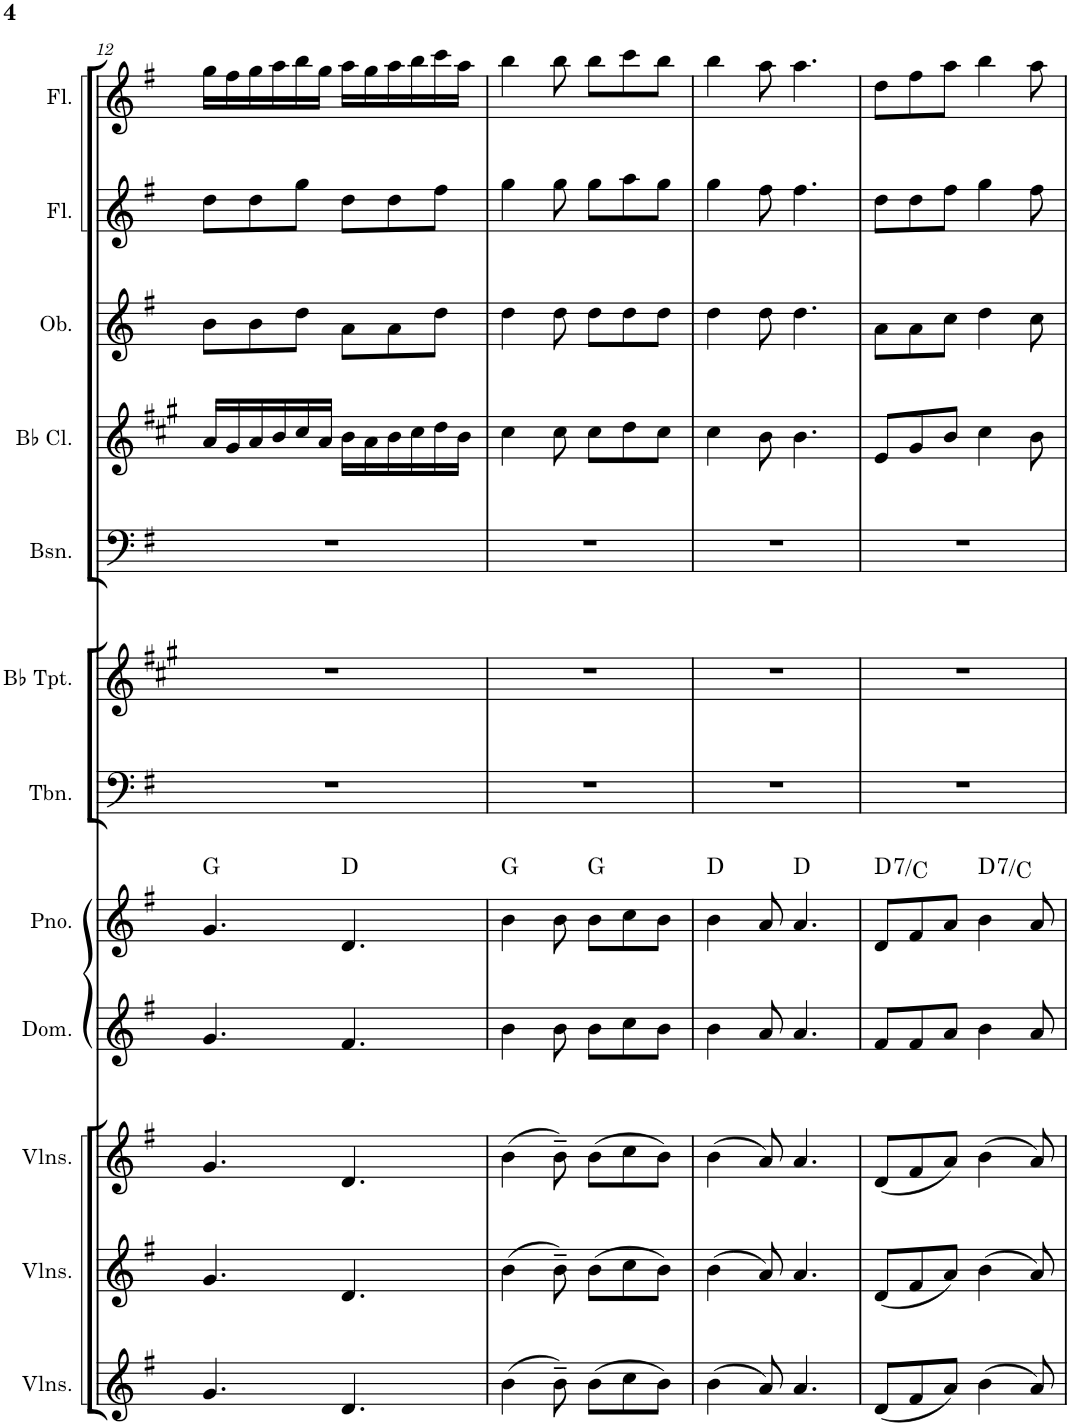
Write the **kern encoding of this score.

**kern	**kern	**kern	**kern	**kern	**harte	**kern	**kern	**kern	**kern	**kern	**kern	**kern
*part12	*part11	*part10	*part9	*part8	*part8	*part7	*part6	*part5	*part4	*part3	*part2	*part1
*staff12	*staff11	*staff10	*staff9	*staff8	*	*staff7	*staff6	*staff5	*staff4	*staff3	*staff2	*staff1
*I"Violins	*I"Violins	*I"Violins	*I"Domra	*I"Piano	*	*I"Trombone	*I"Bb Trumpet	*I"Bassoon	*I"Bb Clarinet	*I"Oboe	*I"Flute	*I"Flute
*I'Vlns.	*I'Vlns.	*I'Vlns.	*I'Dom.	*I'Pno.	*	*I'Tbn.	*I'Bb Tpt.	*I'Bsn.	*I'Bb Cl.	*I'Ob.	*I'Fl.	*I'Fl.
!!LO:PB:g=z
*clefG2	*clefG2	*clefG2	*clefG2	*clefG2	*	*clefF4	*clefG2	*clefF4	*clefG2	*clefG2	*clefG2	*clefG2
*	*	*	*	*	*	*	*Trd1c2	*	*Trd1c2	*	*	*
*k[f#]	*k[f#]	*k[f#]	*k[f#]	*k[f#]	*	*k[f#]	*k[f#c#g#]	*k[f#]	*k[f#c#g#]	*k[f#]	*k[f#]	*k[f#]
*M6/8	*M6/8	*M6/8	*M6/8	*M6/8	*	*M6/8	*M6/8	*M6/8	*M6/8	*M6/8	*M6/8	*M6/8
=12	=12	=12	=12	=12	=12	=12	=12	=12	=12	=12	=12	=12
4.g/	4.g/	4.g/	4.g/	4.g/	G:maj	2.r	2.r	2.r	16a/LL	8b\L	8dd\L	16gg\LL
.	.	.	.	.	.	.	.	.	16g#/	.	.	16ff#\
.	.	.	.	.	.	.	.	.	16a/	8b\	8dd\	16gg\
.	.	.	.	.	.	.	.	.	16b/	.	.	16aa\
.	.	.	.	.	.	.	.	.	16cc#/	8dd\J	8gg\J	16bb\
.	.	.	.	.	.	.	.	.	16a/JJ	.	.	16gg\JJ
4.d/	4.d/	4.d/	4.f#/	4.d/	D:maj	.	.	.	16b\LL	8a\L	8dd\L	16aa\LL
.	.	.	.	.	.	.	.	.	16a\	.	.	16gg\
.	.	.	.	.	.	.	.	.	16b\	8a\	8dd\	16aa\
.	.	.	.	.	.	.	.	.	16cc#\	.	.	16bb\
.	.	.	.	.	.	.	.	.	16dd\	8dd\J	8ff#\J	16ccc\
.	.	.	.	.	.	.	.	.	16b\JJ	.	.	16aa\JJ
=13	=13	=13	=13	=13	=13	=13	=13	=13	=13	=13	=13	=13
(4b\	(4b\	(4b\	4b\	4b\	G:maj	2.r	2.r	2.r	4cc#\	4dd\	4gg\	4bb\
8b~\)	8b~\)	8b~\)	8b\	8b\	.	.	.	.	8cc#\	8dd\	8gg\	8bb\
(8b\L	(8b\L	(8b\L	8b\L	8b\L	G:maj	.	.	.	8cc#\L	8dd\L	8gg\L	8bb\L
8cc\	8cc\	8cc\	8cc\	8cc\	.	.	.	.	8dd\	8dd\	8aa\	8ccc\
8b\J)	8b\J)	8b\J)	8b\J	8b\J	.	.	.	.	8cc#\J	8dd\J	8gg\J	8bb\J
=14	=14	=14	=14	=14	=14	=14	=14	=14	=14	=14	=14	=14
(4b\	(4b\	(4b\	4b\	4b\	D:maj	2.r	2.r	2.r	4cc#\	4dd\	4gg\	4bb\
8a/)	8a/)	8a/)	8a/	8a/	.	.	.	.	8b\	8dd\	8ff#\	8aa\
4.a/	4.a/	4.a/	4.a/	4.a/	D:maj	.	.	.	4.b\	4.dd\	4.ff#\	4.aa\
=15	=15	=15	=15	=15	=15	=15	=15	=15	=15	=15	=15	=15
!	!	!	!	!	!LO:H:kt=7	!	!	!	!	!	!	!
(8d/L	(8d/L	(8d/L	8f#/L	8d/L	D:7/b7	2.r	2.r	2.r	8e/L	8a\L	8dd\L	8dd\L
8f#/	8f#/	8f#/	8f#/	8f#/	.	.	.	.	8g#/	8a\	8dd\	8ff#\
8a/J)	8a/J)	8a/J)	8a/J	8a/J	.	.	.	.	8b/J	8cc\J	8ff#\J	8aa\J
!	!	!	!	!	!LO:H:kt=7	!	!	!	!	!	!	!
(4b\	(4b\	(4b\	4b\	4b\	D:7/b7	.	.	.	4cc#\	4dd\	4gg\	4bb\
8a/)	8a/)	8a/)	8a/	8a/	.	.	.	.	8b\	8cc\	8ff#\	8aa\
=	=	=	=	=	=	=	=	=	=	=	=	=
*-	*-	*-	*-	*-	*-	*-	*-	*-	*-	*-	*-	*-
